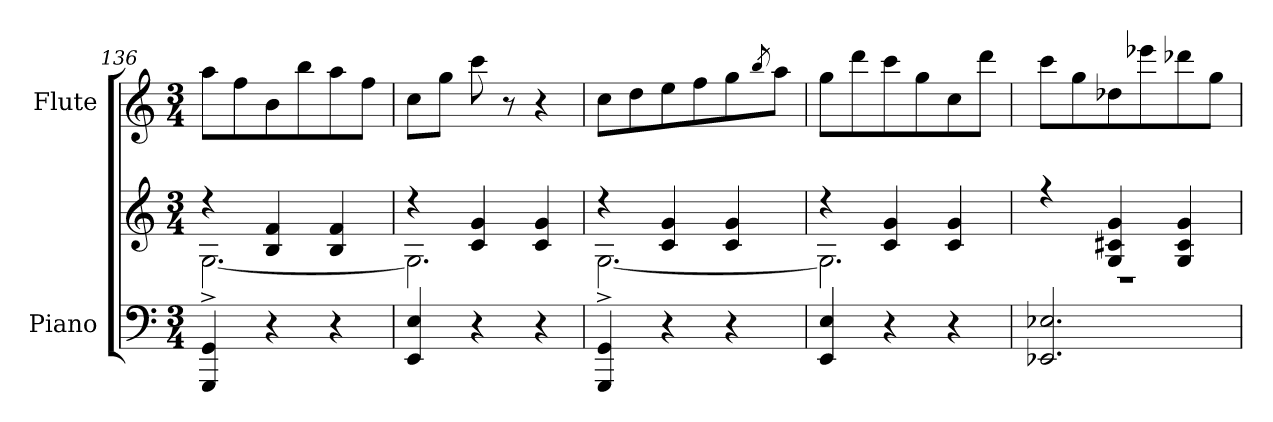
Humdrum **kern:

**kern	**kern	**kern
*part2	*part2	*part1
*staff3	*staff2	*staff1
*I"Piano	*	*I"Flute
*I'Pno	*	*
*clefF4	*clefG2	*clefG2
*k[]	*k[]	*k[]
*C:	*C:	*C:
*M3/4	*M3/4	*M3/4
=136	=136	=136
*	*^	*
4GGG/ 4GG/	4r	[2.G^\	8aa\L
.	.	.	8ff\
4r	4B/ 4f/	.	8b\
.	.	.	8bb\
4r	4B/ 4f/	.	8aa\
.	.	.	8ff\J
=137	=137	=137	=137
4EE/ 4E/	4r	2.G\]	8cc\L
.	.	.	8gg\J
4r	4c/ 4g/	.	8ccc\
.	.	.	8r
4r	4c/ 4g/	.	4r
!!LO:LB:g=z
=138	=138	=138	=138
4GGG/ 4GG/	4r	[2.G^\	8cc\L
.	.	.	8dd\
4r	4c/ 4g/	.	8ee\
.	.	.	8ff\
4r	4c/ 4g/	.	8gg\
.	.	.	8qbb/
.	.	.	8aa\J
=139	=139	=139	=139
4EE/ 4E/	4r	2.G\]	8gg\L
.	.	.	8ddd\
4r	4c/ 4g/	.	8ccc\
.	.	.	8gg\
4r	4c/ 4g/	.	8cc\
.	.	.	8ddd\J
=140	=140	=140	=140
2.EE-X/ 2.E-X/	4r	2.r	8ccc\L
.	.	.	8gg\
.	4G/ 4c#X/ 4g/	.	8dd-X\
.	.	.	8eee-X\
.	4G/ 4c#/ 4g/	.	8ddd-X\
.	.	.	8gg\J
*	*v	*v	*
=	=	=
*-	*-	*-
